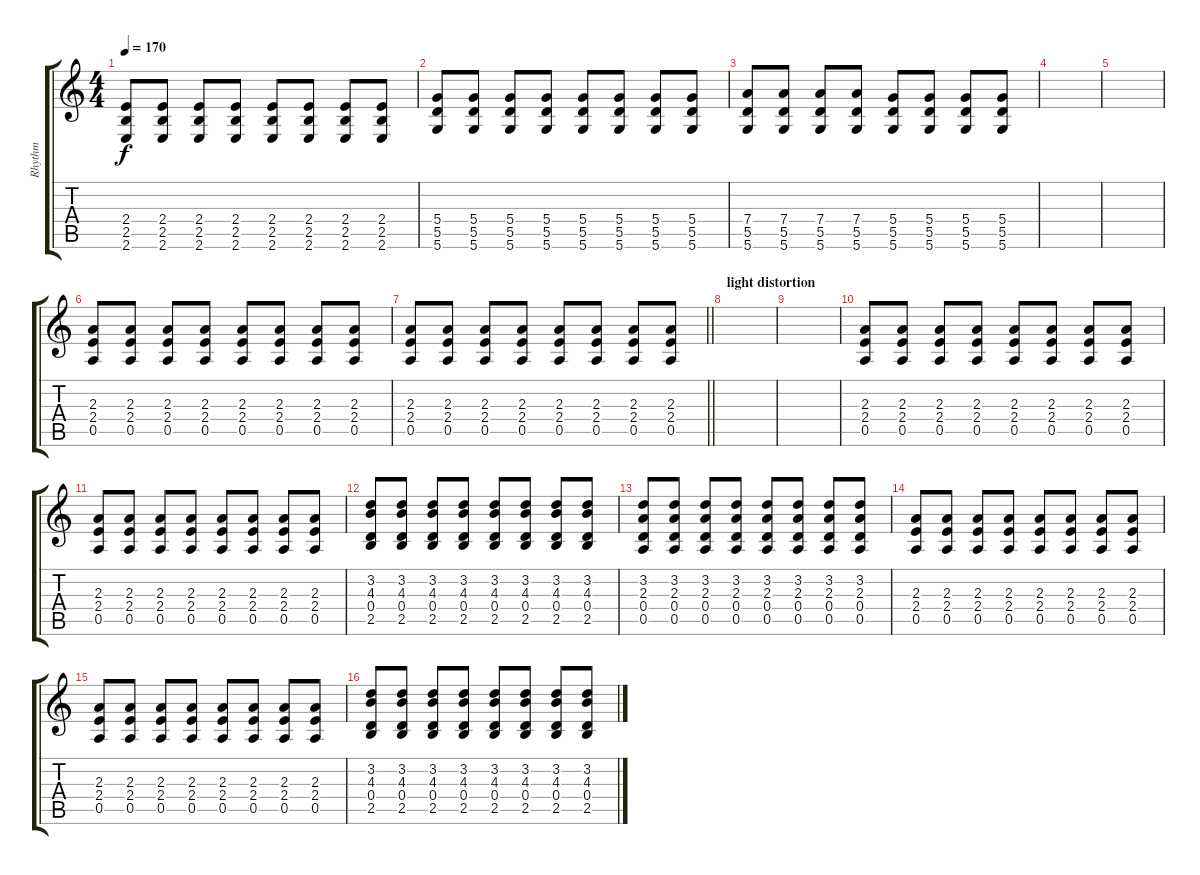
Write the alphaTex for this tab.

\track ("Rhythm" "Rhythm") {instrument distortionguitar}
\staff {score tabs}
\tuning (E4 B3 G3 D3 A2 D2) {hide}
\ts (4 4)
\tempo 170
\clef g2
\ks c
(2.4 2.5 2.6).8{dy f} (2.4 2.5 2.6).8 (2.4 2.5 2.6).8 (2.4 2.5 2.6).8 (2.4 2.5 2.6).8 (2.4 2.5 2.6).8 (2.4 2.5 2.6).8 (2.4 2.5 2.6).8 |
(5.4 5.5 5.6).8 (5.4 5.5 5.6).8 (5.4 5.5 5.6).8 (5.4 5.5 5.6).8 (5.4 5.5 5.6).8 (5.4 5.5 5.6).8 (5.4 5.5 5.6).8 (5.4 5.5 5.6).8 |
(7.4 5.5 5.6).8 (7.4 5.5 5.6).8 (7.4 5.5 5.6).8 (7.4 5.5 5.6).8 (5.4 5.5 5.6).8 (5.4 5.5 5.6).8 (5.4 5.5 5.6).8 (5.4 5.5 5.6).8 |
|
|
(2.3 2.4 0.5).8 (2.3 2.4 0.5).8 (2.3 2.4 0.5).8 (2.3 2.4 0.5).8 (2.3 2.4 0.5).8 (2.3 2.4 0.5).8 (2.3 2.4 0.5).8 (2.3 2.4 0.5).8 |
\barLineRight lightlight
(2.3 2.4 0.5).8 (2.3 2.4 0.5).8 (2.3 2.4 0.5).8 (2.3 2.4 0.5).8 (2.3 2.4 0.5).8 (2.3 2.4 0.5).8 (2.3 2.4 0.5).8 (2.3 2.4 0.5).8 |
\section ("" "light distortion")
|
|
(2.3 2.4 0.5).8 (2.3 2.4 0.5).8 (2.3 2.4 0.5).8 (2.3 2.4 0.5).8 (2.3 2.4 0.5).8 (2.3 2.4 0.5).8 (2.3 2.4 0.5).8 (2.3 2.4 0.5).8 |
(2.3 2.4 0.5).8 (2.3 2.4 0.5).8 (2.3 2.4 0.5).8 (2.3 2.4 0.5).8 (2.3 2.4 0.5).8 (2.3 2.4 0.5).8 (2.3 2.4 0.5).8 (2.3 2.4 0.5).8 |
(3.2 4.3 0.4 2.5).8 (3.2 4.3 0.4 2.5).8 (3.2 4.3 0.4 2.5).8 (3.2 4.3 0.4 2.5).8 (3.2 4.3 0.4 2.5).8 (3.2 4.3 0.4 2.5).8 (3.2 4.3 0.4 2.5).8 (3.2 4.3 0.4 2.5).8 |
(3.2 2.3 0.4 0.5).8 (3.2 2.3 0.4 0.5).8 (3.2 2.3 0.4 0.5).8 (3.2 2.3 0.4 0.5).8 (3.2 2.3 0.4 0.5).8 (3.2 2.3 0.4 0.5).8 (3.2 2.3 0.4 0.5).8 (3.2 2.3 0.4 0.5).8 |
(2.3 2.4 0.5).8 (2.3 2.4 0.5).8 (2.3 2.4 0.5).8 (2.3 2.4 0.5).8 (2.3 2.4 0.5).8 (2.3 2.4 0.5).8 (2.3 2.4 0.5).8 (2.3 2.4 0.5).8 |
(2.3 2.4 0.5).8 (2.3 2.4 0.5).8 (2.3 2.4 0.5).8 (2.3 2.4 0.5).8 (2.3 2.4 0.5).8 (2.3 2.4 0.5).8 (2.3 2.4 0.5).8 (2.3 2.4 0.5).8 |
(3.2 4.3 0.4 2.5).8 (3.2 4.3 0.4 2.5).8 (3.2 4.3 0.4 2.5).8 (3.2 4.3 0.4 2.5).8 (3.2 4.3 0.4 2.5).8 (3.2 4.3 0.4 2.5).8 (3.2 4.3 0.4 2.5).8 (3.2 4.3 0.4 2.5).8
